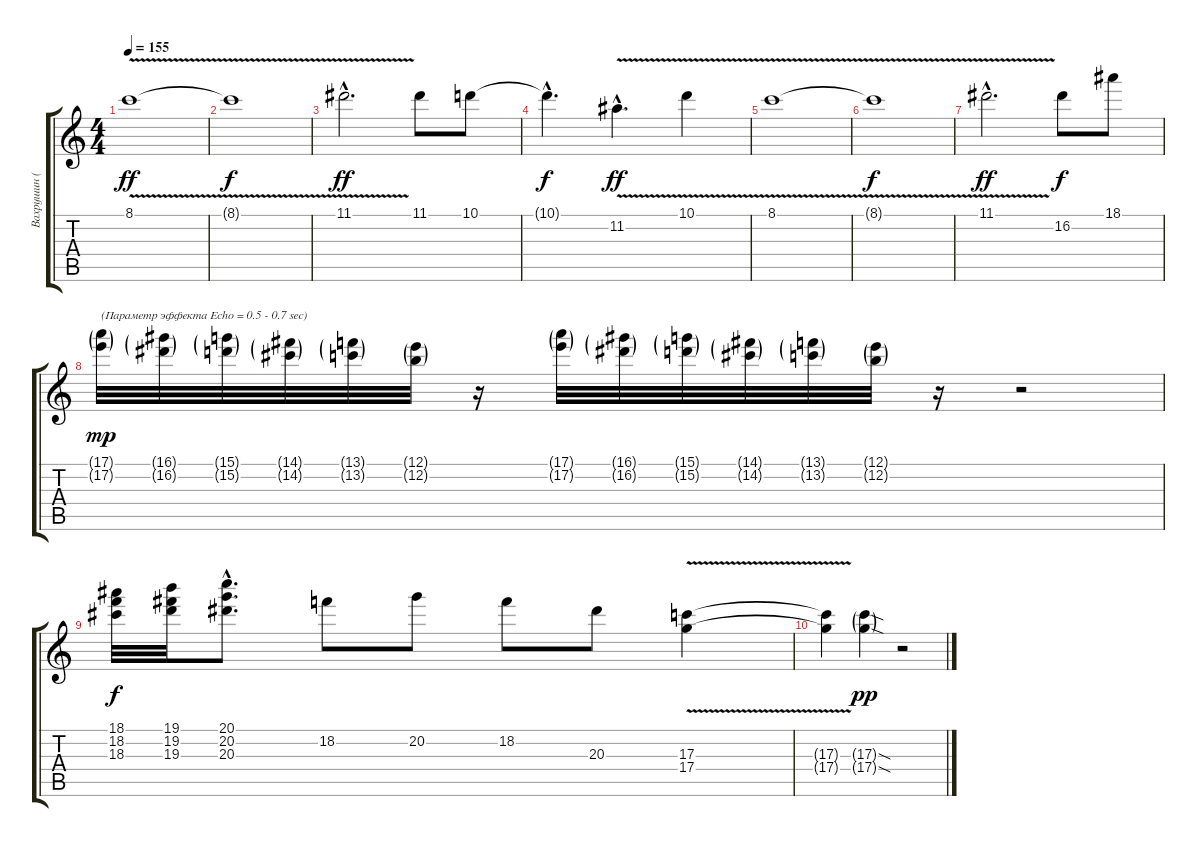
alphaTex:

\track ("Вахрушин (Соло)" "Вахрушин (") {instrument distortionguitar}
\staff {score tabs}
\tuning (E4 B3 G3 D3 A2 E2) {hide}
\ts (4 4)
\tempo 155
\clef g2
\ks c
8.1{v}.1{dy ff} |
8.1{t}.1{dy f} |
11.1{v hac}.2{d dy ff} 11.1.8 10.1.8 |
10.1{hac t}.4{d dy f} 11.2{v hac}.4{d dy ff} 10.1{v}.4 |
8.1{v}.1 |
8.1{t}.1{dy f} |
11.1{v hac}.2{d dy ff} 16.2.8{dy f} 18.1.8 |
(17.1{g} 17.2{g}).32{txt "(Параметр эффекта Echo = 0.5 - 0.7 sec)" dy mp volume 12} (16.1{g} 16.2{g}).32 (15.1{g} 15.2{g}).32 (14.1{g} 14.2{g}).32 (13.1{g} 13.2{g}).32 (12.1{g} 12.2{g}).32 r.16 (17.1{g} 17.2{g}).32 (16.1{g} 16.2{g}).32 (15.1{g} 15.2{g}).32 (14.1{g} 14.2{g}).32 (13.1{g} 13.2{g}).32 (12.1{g} 12.2{g}).32 r.16 r.2 |
(18.1 18.2 18.3).32{dy f} (19.1 19.2 19.3).32 (20.1{hac} 20.2{hac} 20.3{hac}).8{d} 18.2.8 20.2.8 18.2.8 20.3.8 (17.3{v} 17.4{v}).4 |
(17.3{t} 17.4{t}).4 (17.3{sod g} 17.4{sod g}).4{dy pp} r.2
